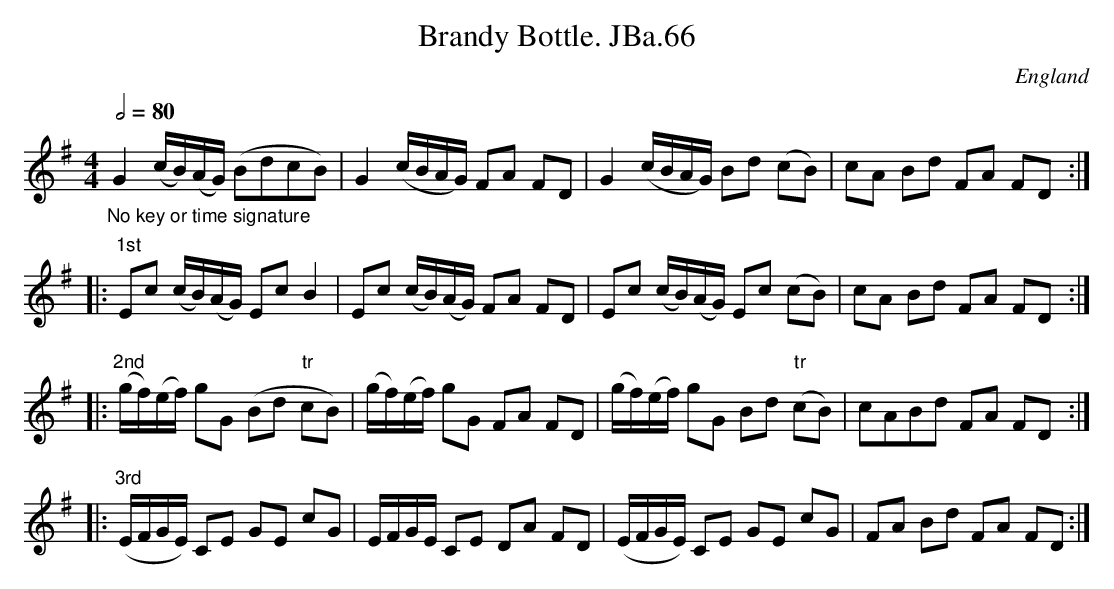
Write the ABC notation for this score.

X:1
T:Brandy Bottle. JBa.66
M:4/4
L:1/4
Q:1/2=80
O:England
K:G major
"_No key or time signature"G(c/4B/4)(A/4G/4) (B/d/c/B/) |\
G (c/4B/4A/4G/4) F/A/ F/D/ | G (c/4B/4A/4G/4) B/d/ (c/B/) |\
c/A/ B/d/ F/A/ F/D/ :|!
|:"1st" E/c/ (c/4B/4)(A/4G/4) E/c/ B |\
E/c/ (c/4B/4)(A/4G/4) F/A/ F/D/|\
E/c/ (c/4B/4)(A/4G/4) E/c/  tr(c/B/) | c/A/ B/d/ F/A/ F/D/ :|!
|:"2nd"(g/4f/4)(e/4f/4) g/G/ (B/d/ "tr"c/B/) |\
(g/4f/4)(e/4f/4) g/G/ F/A/ F/D/ |\
(g/4f/4)(e/4f/4) g/G/ B/d/ ("tr" c/B/) | c/A/B/d/ F/A/ F/D/ :|!
|:"3rd"(E/4F/4G/4E/4) C/E/ G/E/ c/G/ |  E/4F/4G/4E/4 C/E/ D/A/ F/D/|\
(E/4F/4G/4E/4) C/E/ G/E/ c/G/ | F/A/ B/d/ F/A/ F/D/ :|
